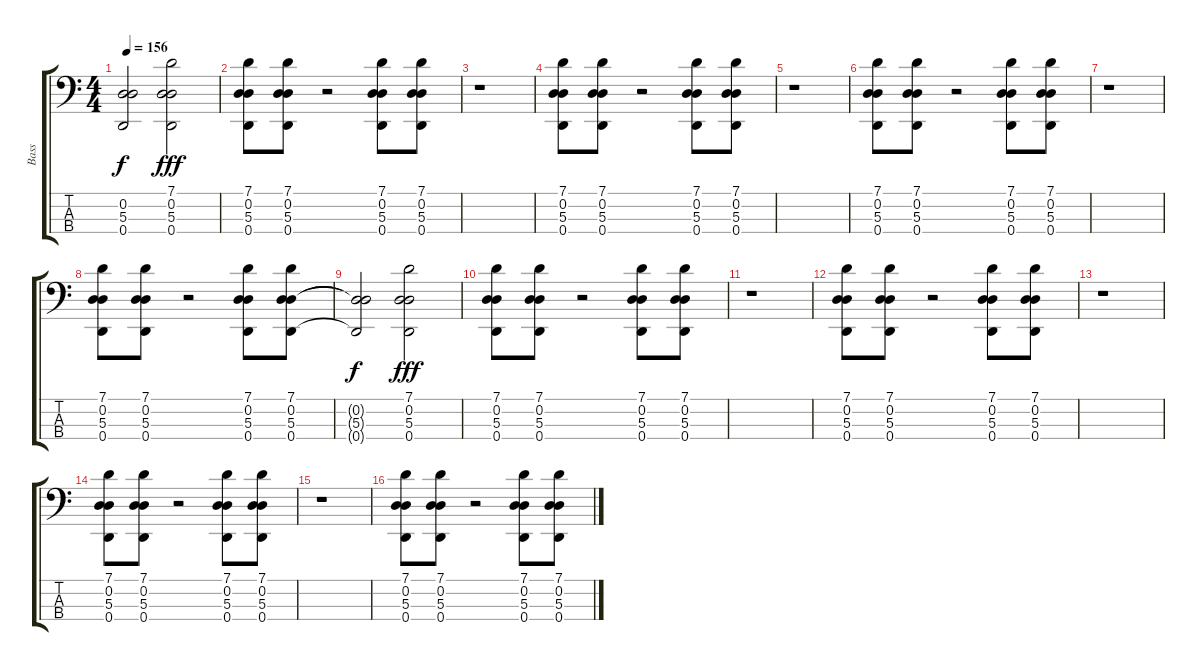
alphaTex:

\track ("Bass                " "Bass      ") {instrument slapbass2}
\staff {score tabs}
\tuning (G2 D2 A1 D1) {hide}
\ts (4 4)
\tempo 156
\clef f4
\ks c
(0.2{t} 5.3{t} 0.4{t}).2{dy f} (7.1 0.2 5.3 0.4).2{dy fff} |
(7.1 0.2 5.3 0.4).8 (7.1 0.2 5.3 0.4).8 r.2 (7.1 0.2 5.3 0.4).8 (7.1 0.2 5.3 0.4).8 |
r.1 |
(7.1 0.2 5.3 0.4).8 (7.1 0.2 5.3 0.4).8 r.2 (7.1 0.2 5.3 0.4).8 (7.1 0.2 5.3 0.4).8 |
r.1 |
(7.1 0.2 5.3 0.4).8 (7.1 0.2 5.3 0.4).8 r.2 (7.1 0.2 5.3 0.4).8 (7.1 0.2 5.3 0.4).8 |
r.1 |
(7.1 0.2 5.3 0.4).8 (7.1 0.2 5.3 0.4).8 r.2 (7.1 0.2 5.3 0.4).8 (7.1 0.2 5.3 0.4).8 |
(0.2{t} 5.3{t} 0.4{t}).2{dy f} (7.1 0.2 5.3 0.4).2{dy fff} |
(7.1 0.2 5.3 0.4).8 (7.1 0.2 5.3 0.4).8 r.2 (7.1 0.2 5.3 0.4).8 (7.1 0.2 5.3 0.4).8 |
r.1 |
(7.1 0.2 5.3 0.4).8 (7.1 0.2 5.3 0.4).8 r.2 (7.1 0.2 5.3 0.4).8 (7.1 0.2 5.3 0.4).8 |
r.1 |
(7.1 0.2 5.3 0.4).8 (7.1 0.2 5.3 0.4).8 r.2 (7.1 0.2 5.3 0.4).8 (7.1 0.2 5.3 0.4).8 |
r.1 |
(7.1 0.2 5.3 0.4).8 (7.1 0.2 5.3 0.4).8 r.2 (7.1 0.2 5.3 0.4).8 (7.1 0.2 5.3 0.4).8
